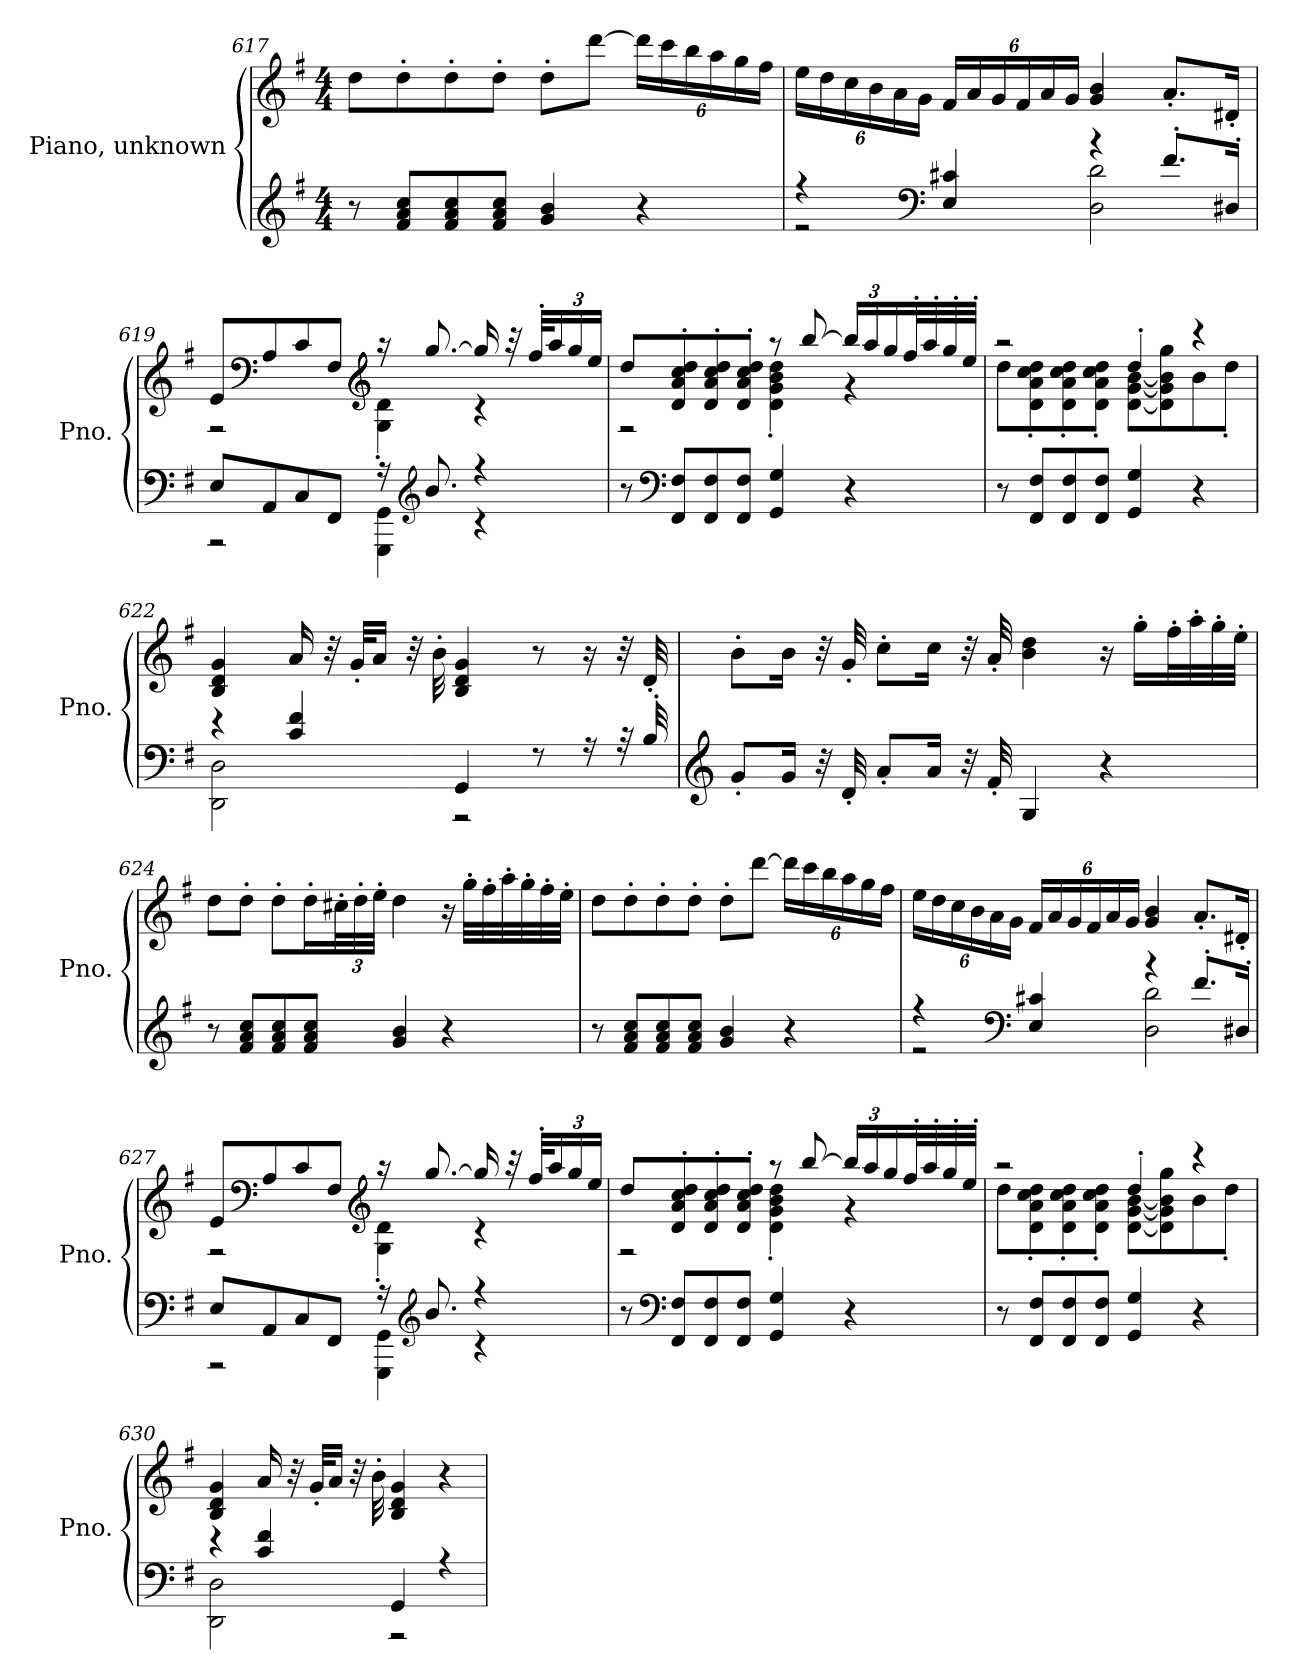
**kern	**kern
*part1	*part1
*staff2	*staff1
*I"Piano, unknown	*
*I'Pno.	*
*clefG2	*clefG2
*k[f#]	*k[f#]
*M4/4	*M4/4
=617	=617
8r	8dd\L
8f#/ 8a/ 8cc/L	8dd'\
8f#/ 8a/ 8cc/	8dd'\
8f#/ 8a/ 8cc/J	8dd'\J
4g/ 4b/	8dd'\L
.	[8ddd\J
*	*Xbrackettup
4r	24ddd\LL]
.	24ccc\
.	24bb\
.	24aa\
.	24gg\
.	24ff#\JJ
!!LO:LB:g=z
=618	=618
*^	*
4r	2r	24ee\LL
.	.	24dd\
.	.	24cc\
.	.	24b\
.	.	24a\
.	.	24g\JJ
*clefF4	*	*
4E/ 4c#X/	.	24f#/LL
.	.	24a/
.	.	24g/
.	.	24f#/
.	.	24a/
.	.	24g/JJ
4r	2D\ 2d\	4g/ 4b/
8.f#'/L	.	8.a'/L
16D#X'/Jk	.	16d#X'/Jk
=619	=619	=619
*	*	*^
8E/L	2r	8e/L	2r
*	*	*clefF4	*
8AA/	.	8A/	.
8C/	.	8c/	.
8FF#/J	.	8F#/J	.
*	*	*clefG2	*
16r	4GGG\ 4GG\	16r	4G\' 4d\'
*clefG2	*	*	*
8.b/	.	[8.gg/	.
4r	4r	16gg/]	4r
.	.	32r	.
.	.	32ff#'/KLL	.
.	.	24aa/	.
.	.	24gg/	.
.	.	24ee/JJ	.
*v	*v	*	*
!!LO:LB:g=z	!!
=620	=620	=620
8r	8dd/L	2r
*clefF4	*	*
8FF#/ 8F#/L	8d/' 8a/' 8cc/' 8dd/'	.
8FF#/ 8F#/	8d/' 8a/' 8cc/' 8dd/'	.
8FF#/ 8F#/J	8d/' 8a/' 8cc/' 8dd/'J	.
4GG/ 4G/	8r	4d\' 4g\' 4b\' 4dd\'
.	[8bb/	.
4r	24bb/LL]	4r
.	24aa/	.
.	24gg/	.
.	32ff#'/L	.
.	32aa'/	.
.	32gg'/	.
.	32ee'/JJJ	.
=621	=621	=621
8r	2r	8dd\L
8FF#/ 8F#/L	.	8d\' 8a\' 8cc\' 8dd\'
8FF#/ 8F#/	.	8d\' 8a\' 8cc\' 8dd\'
8FF#/ 8F#/J	.	8d\' 8a\' 8cc\' 8dd\'J
4GG/ 4G/	4dd'/	[8d\ [8g\ [8b\L
.	.	8d\] 8g\] 8b\] 8gg\
4r	4r	8b\
.	.	8dd'\J
*	*v	*v
=622	=622
*^	*
4r	2DD\ 2D\	4B/ 4d/ 4g/
4c/ 4f#/	.	16a/
.	.	32r
.	.	32g'/KLL
.	.	16a/JJ
.	.	32r
.	.	32b'\
4GG/	2r	4B/ 4d/ 4g/
8r	.	8r
16r	.	16r
32r	.	32r
32B'/	.	32d'/
*v	*v	*
!!LO:LB:g=z
=623	=623
*clefG2	*
8g'/L	8b'\L
16g/Jk	16b\Jk
32r	32r
32d'/	32g'/
8a'/L	8cc'\L
16a/Jk	16cc\Jk
32r	32r
32f#'/	32a'/
4G/	4b\ 4dd\
4r	16r
.	16gg'\LL
.	32ff#'\L
.	32aa'\
.	32gg'\
.	32ee'\JJJ
=624	=624
8r	8dd\L
8f#/ 8a/ 8cc/L	8dd'\J
8f#/ 8a/ 8cc/	8dd'\L
8f#/ 8a/ 8cc/J	16dd'\L
.	48cc#X'\L
.	48dd'\
.	48ee'\JJJ
4g/ 4b/	4dd\
4r	16r
.	32gg'\LLL
.	32ff#'\
.	32aa'\
.	32gg'\
.	32ff#'\
.	32ee'\JJJ
=625	=625
8r	8dd\L
8f#/ 8a/ 8cc/L	8dd'\
8f#/ 8a/ 8cc/	8dd'\
8f#/ 8a/ 8cc/J	8dd'\J
4g/ 4b/	8dd'\L
.	[8ddd\J
4r	24ddd\LL]
.	24ccc\
.	24bb\
.	24aa\
.	24gg\
.	24ff#\JJ
!!LO:LB:g=z
=626	=626
*^	*
4r	2r	24ee\LL
.	.	24dd\
.	.	24cc\
.	.	24b\
.	.	24a\
.	.	24g\JJ
*clefF4	*	*
4E/ 4c#X/	.	24f#/LL
.	.	24a/
.	.	24g/
.	.	24f#/
.	.	24a/
.	.	24g/JJ
4r	2D\ 2d\	4g/ 4b/
8.f#'/L	.	8.a'/L
16D#X'/Jk	.	16d#X'/Jk
=627	=627	=627
*	*	*^
8E/L	2r	8e/L	2r
*	*	*clefF4	*
8AA/	.	8A/	.
8C/	.	8c/	.
8FF#/J	.	8F#/J	.
*	*	*clefG2	*
16r	4GGG\ 4GG\	16r	4G\' 4d\'
*clefG2	*	*	*
8.b/	.	[8.gg/	.
4r	4r	16gg/]	4r
.	.	32r	.
.	.	32ff#'/KLL	.
.	.	24aa/	.
.	.	24gg/	.
.	.	24ee/JJ	.
*v	*v	*	*
!!LO:LB:g=z	!!
=628	=628	=628
8r	8dd/L	2r
*clefF4	*	*
8FF#/ 8F#/L	8d/' 8a/' 8cc/' 8dd/'	.
8FF#/ 8F#/	8d/' 8a/' 8cc/' 8dd/'	.
8FF#/ 8F#/J	8d/' 8a/' 8cc/' 8dd/'J	.
4GG/ 4G/	8r	4d\' 4g\' 4b\' 4dd\'
.	[8bb/	.
4r	24bb/LL]	4r
.	24aa/	.
.	24gg/	.
.	32ff#'/L	.
.	32aa'/	.
.	32gg'/	.
.	32ee'/JJJ	.
=629	=629	=629
8r	2r	8dd\L
8FF#/ 8F#/L	.	8d\' 8a\' 8cc\' 8dd\'
8FF#/ 8F#/	.	8d\' 8a\' 8cc\' 8dd\'
8FF#/ 8F#/J	.	8d\' 8a\' 8cc\' 8dd\'J
4GG/ 4G/	4dd'/	[8d\ [8g\ [8b\L
.	.	8d\] 8g\] 8b\] 8gg\
4r	4r	8b\
.	.	8dd'\J
*	*v	*v
=630	=630
*^	*
4r	2DD\ 2D\	4B/ 4d/ 4g/
4c/ 4f#/	.	16a/
.	.	32r
.	.	32g'/KLL
.	.	16a/JJ
.	.	32r
.	.	32b'\
4GG/	2r	4B/ 4d/ 4g/
4r	.	4r
*v	*v	*
=	=
*-	*-
